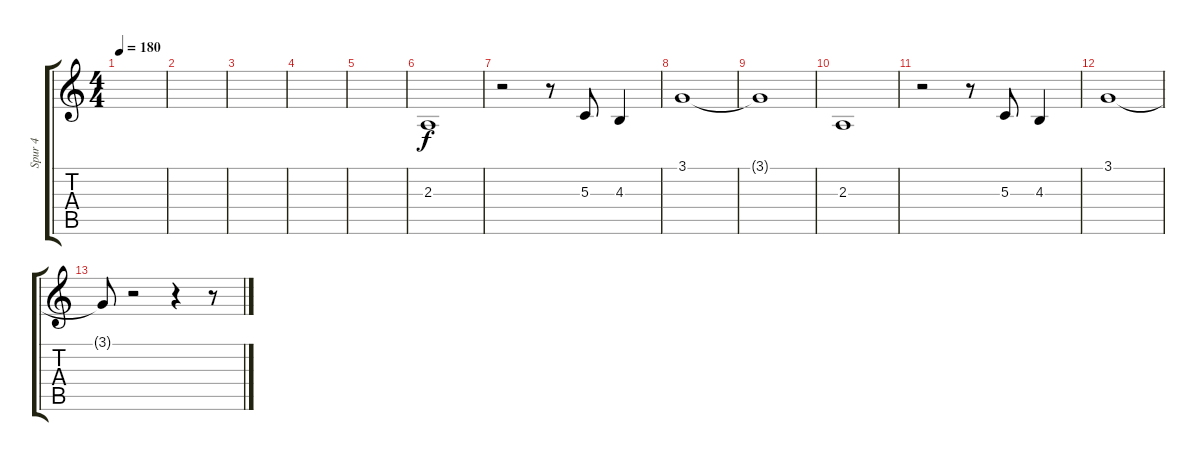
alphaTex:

\track ("Spur 4" "Spur 4") {instrument churchorgan}
\staff {score tabs}
\tuning (E4 B3 G3 D3 A2 E2) {hide}
\ts (4 4)
\tempo 180
\clef g2
\ks c
|
|
|
|
|
2.3.1 |
r.2 r.8 5.3.8 4.3.4 |
3.1.1 |
3.1{t}.1 |
2.3.1 |
r.2 r.8 5.3.8 4.3.4 |
3.1.1 |
3.1{t}.8 r.2 r.4 r.8
